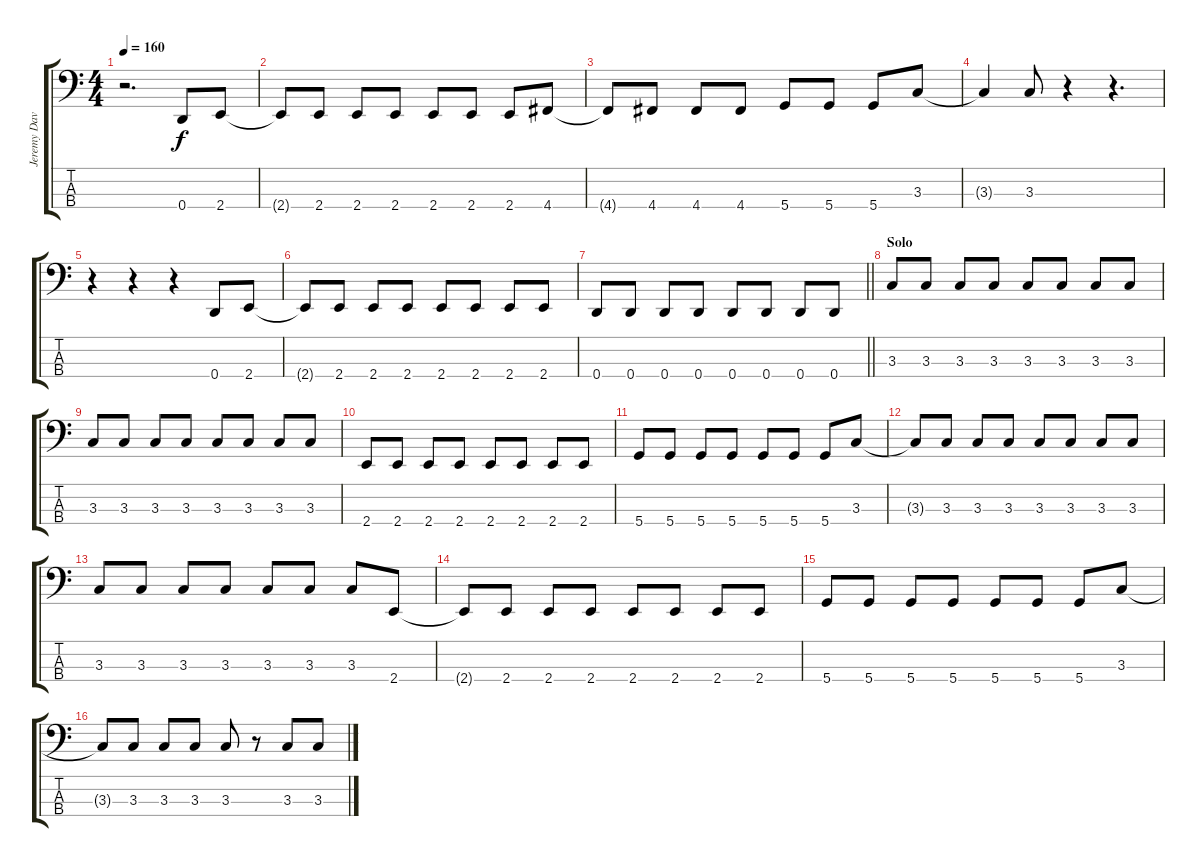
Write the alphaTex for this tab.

\track ("Jeremy Davis" "Jeremy Dav") {instrument electricbassfinger}
\staff {score tabs}
\tuning (G2 D2 A1 D1) {hide}
\ts (4 4)
\tempo 160
\clef f4
\ks c
r.2{d dy f} 0.4.8 2.4.8 |
2.4{t}.8 2.4.8 2.4.8 2.4.8 2.4.8 2.4.8 2.4.8 4.4.8 |
4.4{t}.8 4.4.8 4.4.8 4.4.8 5.4.8 5.4.8 5.4.8 3.3.8 |
3.3{t}.4 3.3.8 r.4 r.4{d} |
r.4 r.4 r.4 0.4.8 2.4.8 |
2.4{t}.8 2.4.8 2.4.8 2.4.8 2.4.8 2.4.8 2.4.8 2.4.8 |
\barLineRight lightlight
0.4.8 0.4.8 0.4.8 0.4.8 0.4.8 0.4.8 0.4.8 0.4.8 |
\section ("" "Solo")
3.3.8 3.3.8 3.3.8 3.3.8 3.3.8 3.3.8 3.3.8 3.3.8 |
3.3.8 3.3.8 3.3.8 3.3.8 3.3.8 3.3.8 3.3.8 3.3.8 |
2.4.8 2.4.8 2.4.8 2.4.8 2.4.8 2.4.8 2.4.8 2.4.8 |
5.4.8 5.4.8 5.4.8 5.4.8 5.4.8 5.4.8 5.4.8 3.3.8 |
3.3{t}.8 3.3.8 3.3.8 3.3.8 3.3.8 3.3.8 3.3.8 3.3.8 |
3.3.8 3.3.8 3.3.8 3.3.8 3.3.8 3.3.8 3.3.8 2.4.8 |
2.4{t}.8 2.4.8 2.4.8 2.4.8 2.4.8 2.4.8 2.4.8 2.4.8 |
5.4.8 5.4.8 5.4.8 5.4.8 5.4.8 5.4.8 5.4.8 3.3.8 |
3.3{t}.8 3.3.8 3.3.8 3.3.8 3.3.8 r.8 3.3.8 3.3.8
